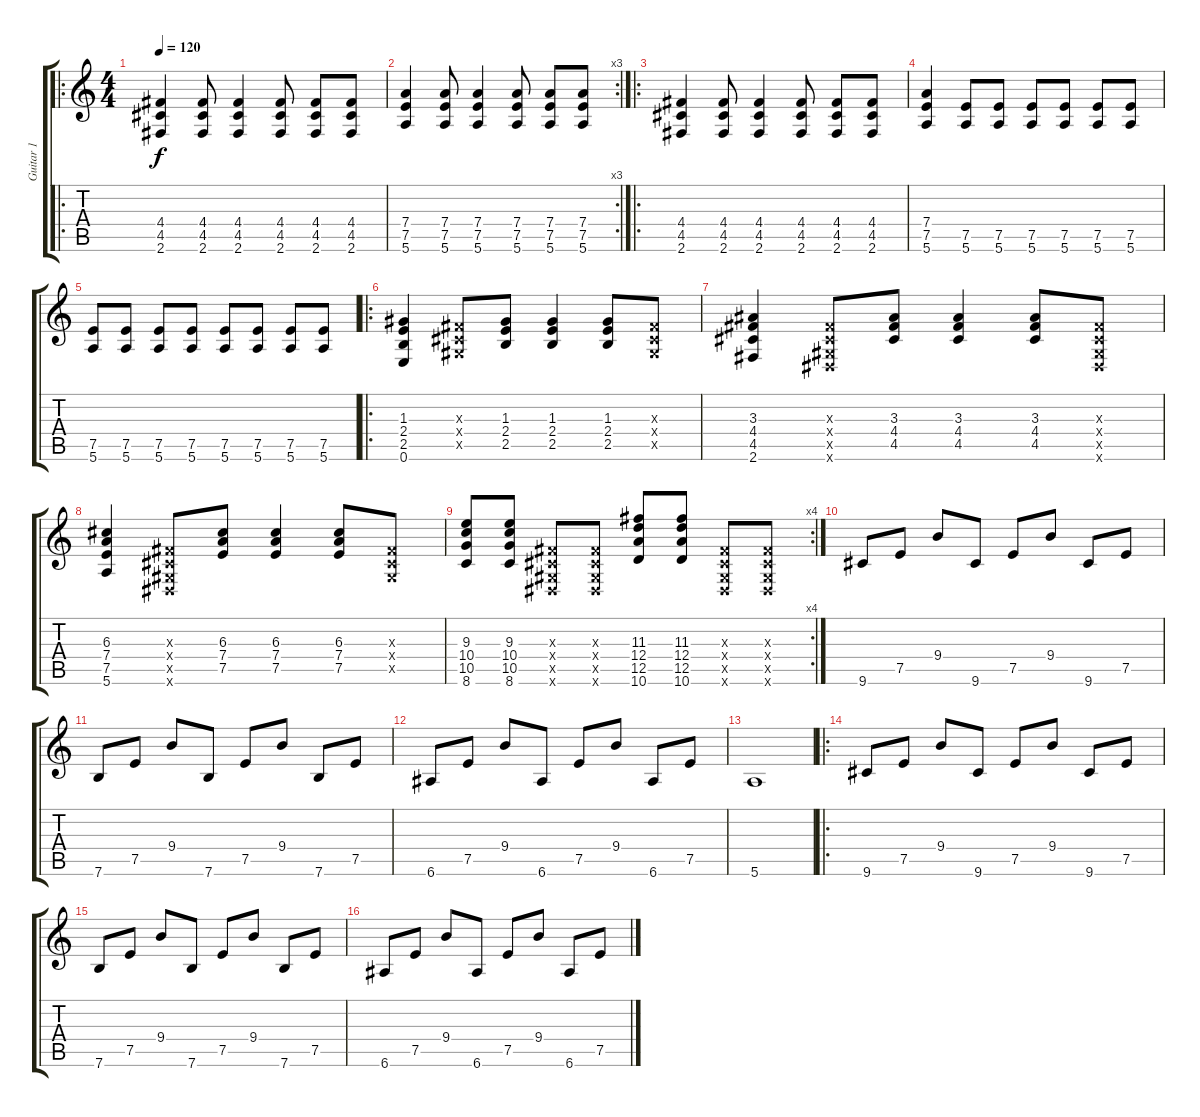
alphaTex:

\track ("Guitar 1" "Guitar 1") {instrument acousticguitarsteel}
\staff {score tabs}
\tuning (E4 B3 G3 D3 A2 E2) {hide}
\ro
\ts (4 4)
\tempo 120
\clef g2
\ks c
(4.4 4.5 2.6).4{dy f} (4.4 4.5 2.6).8 (4.4 4.5 2.6).4 (4.4 4.5 2.6).8 (4.4 4.5 2.6).8 (4.4 4.5 2.6).8 |
\rc 3
(7.4 7.5 5.6).4 (7.4 7.5 5.6).8 (7.4 7.5 5.6).4 (7.4 7.5 5.6).8 (7.4 7.5 5.6).8 (7.4 7.5 5.6).8 |
\ro
(4.4 4.5 2.6).4 (4.4 4.5 2.6).8 (4.4 4.5 2.6).4 (4.4 4.5 2.6).8 (4.4 4.5 2.6).8 (4.4 4.5 2.6).8 |
(7.4 7.5 5.6).4 (7.5 5.6).8{volume 4} (7.5 5.6).8{volume 5} (7.5 5.6).8{volume 6} (7.5 5.6).8{volume 6} (7.5 5.6).8{volume 7} (7.5 5.6).8{volume 8} |
(7.5 5.6).8{volume 8} (7.5 5.6).8{volume 9} (7.5 5.6).8{volume 9} (7.5 5.6).8{volume 10} (7.5 5.6).8{volume 10} (7.5 5.6).8{volume 12} (7.5 5.6).8{volume 14} (7.5 5.6).8{volume 14} |
\ro
(1.3 2.4 2.5 0.6).4{instrument distortionguitar} (-1.3{x} -1.4{x} -1.5{x}).8 (1.3 2.4 2.5).8 (1.3 2.4 2.5).4 (1.3 2.4 2.5).8 (-1.3{x} -1.4{x} -1.5{x}).8 |
(3.3 4.4 4.5 2.6).4 (-1.3{x} -1.4{x} -1.5{x} -1.6{x}).8 (3.3 4.4 4.5).8 (3.3 4.4 4.5).4 (3.3 4.4 4.5).8 (-1.3{x} -1.4{x} -1.5{x} -1.6{x}).8 |
(6.3 7.4 7.5 5.6).4 (-1.3{x} -1.4{x} -1.5{x} -1.6{x}).8 (6.3 7.4 7.5).8 (6.3 7.4 7.5).4 (6.3 7.4 7.5).8 (-1.3{x} -1.4{x} -1.5{x}).8 |
\rc 4
(9.3 10.4 10.5 8.6).8 (9.3 10.4 10.5 8.6).8 (-1.3{x} -1.4{x} -1.5{x} -1.6{x}).8 (-1.3{x} -1.4{x} -1.5{x} -1.6{x}).8 (11.3 12.4 12.5 10.6).8 (11.3 12.4 12.5 10.6).8 (-1.3{x} -1.4{x} -1.5{x} -1.6{x}).8 (-1.3{x} -1.4{x} -1.5{x} -1.6{x}).8 |
9.6.8{instrument acousticguitarsteel} 7.5.8 9.4.8 9.6.8 7.5.8 9.4.8 9.6.8 7.5.8 |
7.6.8 7.5.8 9.4.8 7.6.8 7.5.8 9.4.8 7.6.8 7.5.8 |
6.6.8 7.5.8 9.4.8 6.6.8 7.5.8 9.4.8 6.6.8 7.5.8 |
5.6.1 |
\ro
9.6.8 7.5.8 9.4.8 9.6.8 7.5.8 9.4.8 9.6.8 7.5.8 |
7.6.8 7.5.8 9.4.8 7.6.8 7.5.8 9.4.8 7.6.8 7.5.8 |
6.6.8 7.5.8 9.4.8 6.6.8 7.5.8 9.4.8 6.6.8 7.5.8
